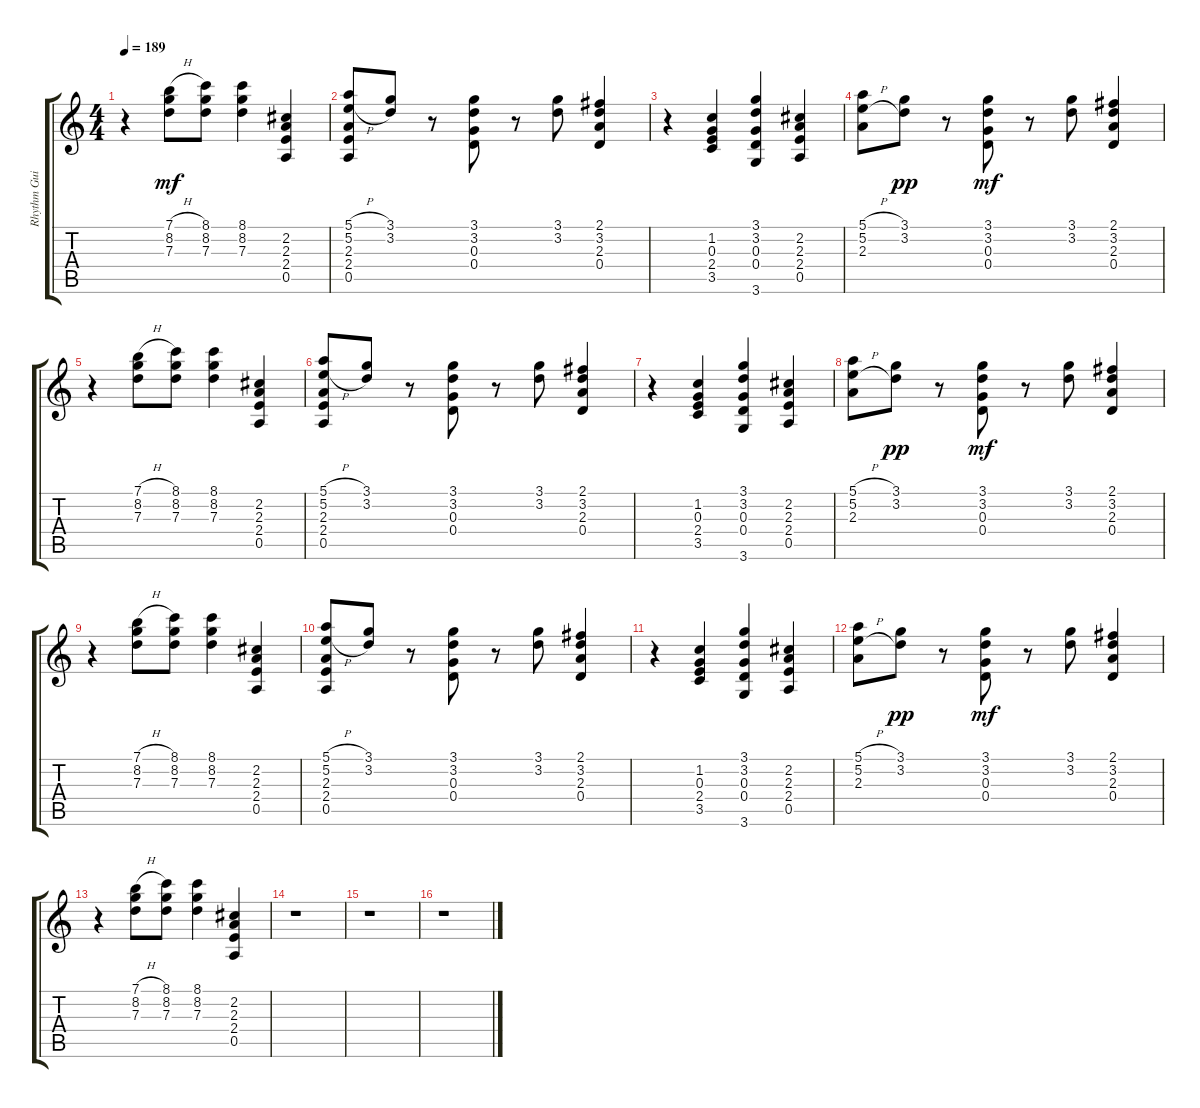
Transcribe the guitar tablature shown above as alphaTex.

\track ("Rhythm Guitar I" "Rhythm Gui") {instrument overdrivenguitar}
\staff {score tabs}
\tuning (E4 B3 G3 D3 A2 E2) {hide}
\ts (4 4)
\tempo 189
\clef g2
\ks c
r.4{dy mf} (7.1{h} 8.2 7.3).8 (8.1 8.2 7.3).8 (8.1 8.2 7.3).4 (2.2 2.3 2.4 0.5).4 |
(5.1{h} 5.2{h} 2.3 2.4 0.5).8 (3.1 3.2).8 r.8 (3.1 3.2 0.3 0.4).8 r.8 (3.1 3.2).8 (2.1 3.2 2.3 0.4).4 |
r.4 (1.2 0.3 2.4 3.5).4 (3.1 3.2 0.3 0.4 3.6).4 (2.2 2.3 2.4 0.5).4 |
(5.1{h} 5.2{h} 2.3).8 (3.1 3.2).8{dy pp} r.8 (3.1 3.2 0.3 0.4).8{dy mf} r.8 (3.1 3.2).8 (2.1 3.2 2.3 0.4).4 |
r.4 (7.1{h} 8.2 7.3).8 (8.1 8.2 7.3).8 (8.1 8.2 7.3).4 (2.2 2.3 2.4 0.5).4 |
(5.1{h} 5.2{h} 2.3 2.4 0.5).8 (3.1 3.2).8 r.8 (3.1 3.2 0.3 0.4).8 r.8 (3.1 3.2).8 (2.1 3.2 2.3 0.4).4 |
r.4 (1.2 0.3 2.4 3.5).4 (3.1 3.2 0.3 0.4 3.6).4 (2.2 2.3 2.4 0.5).4 |
(5.1{h} 5.2{h} 2.3).8 (3.1 3.2).8{dy pp} r.8 (3.1 3.2 0.3 0.4).8{dy mf} r.8 (3.1 3.2).8 (2.1 3.2 2.3 0.4).4 |
r.4 (7.1{h} 8.2 7.3).8 (8.1 8.2 7.3).8 (8.1 8.2 7.3).4 (2.2 2.3 2.4 0.5).4 |
(5.1{h} 5.2{h} 2.3 2.4 0.5).8 (3.1 3.2).8 r.8 (3.1 3.2 0.3 0.4).8 r.8 (3.1 3.2).8 (2.1 3.2 2.3 0.4).4 |
r.4 (1.2 0.3 2.4 3.5).4 (3.1 3.2 0.3 0.4 3.6).4 (2.2 2.3 2.4 0.5).4 |
(5.1{h} 5.2{h} 2.3).8 (3.1 3.2).8{dy pp} r.8 (3.1 3.2 0.3 0.4).8{dy mf} r.8 (3.1 3.2).8 (2.1 3.2 2.3 0.4).4 |
r.4 (7.1{h} 8.2 7.3).8 (8.1 8.2 7.3).8 (8.1 8.2 7.3).4 (2.2 2.3 2.4 0.5).4 |
r.1 |
r.1 |
r.1
